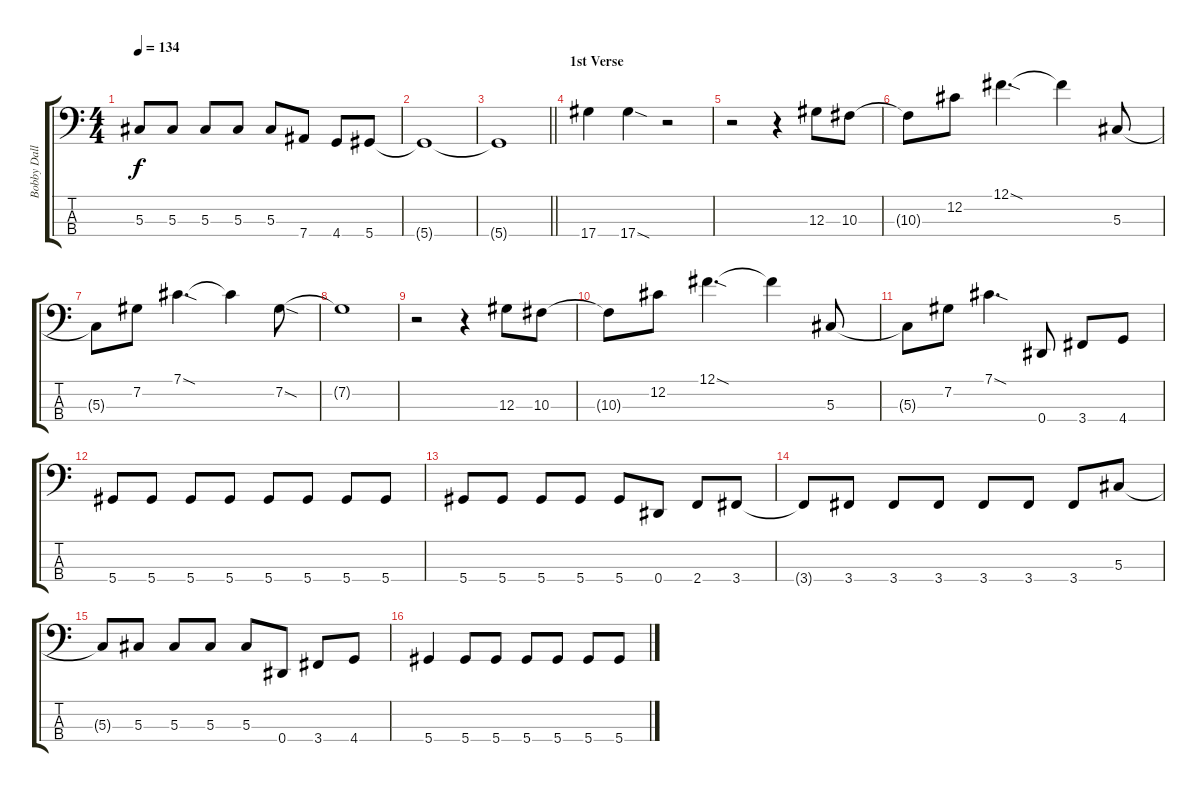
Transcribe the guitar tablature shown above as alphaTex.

\track ("Bobby Dall" "Bobby Dall") {instrument electricbasspick}
\staff {score tabs}
\tuning (Gb2 Db2 Ab1 Eb1) {hide}
\ts (4 4)
\tempo 134
\clef f4
\ks c
5.3{t}.8{dy f} 5.3.8 5.3.8 5.3.8 5.3.8 7.4.8 4.4.8 5.4.8 |
5.4{t}.1 |
\barLineRight lightlight
5.4{t}.1 |
\section ("" "1st Verse")
17.4.4 17.4{sod}.4 r.2 |
r.2 r.4 12.3.8 10.3.8 |
10.3{t}.8 12.2.8 12.1{sod}.4{d} 12.1{t}.4 5.3.8 |
5.3{t}.8 7.2.8 7.1{sod}.4{d} 7.1{t}.4 7.2{sod}.8 |
7.2{t}.1 |
r.2 r.4 12.3.8 10.3.8 |
10.3{t}.8 12.2.8 12.1{sod}.4{d} 12.1{t}.4 5.3.8 |
5.3{t}.8 7.2.8 7.1{sod}.4{d} 0.4.8 3.4.8 4.4.8 |
5.4.8 5.4.8 5.4.8 5.4.8 5.4.8 5.4.8 5.4.8 5.4.8 |
5.4.8 5.4.8 5.4.8 5.4.8 5.4.8 0.4.8 2.4.8 3.4.8 |
3.4{t}.8 3.4.8 3.4.8 3.4.8 3.4.8 3.4.8 3.4.8 5.3.8 |
5.3{t}.8 5.3.8 5.3.8 5.3.8 5.3.8 0.4.8 3.4.8 4.4.8 |
5.4.4 5.4.8 5.4.8 5.4.8 5.4.8 5.4.8 5.4.8
